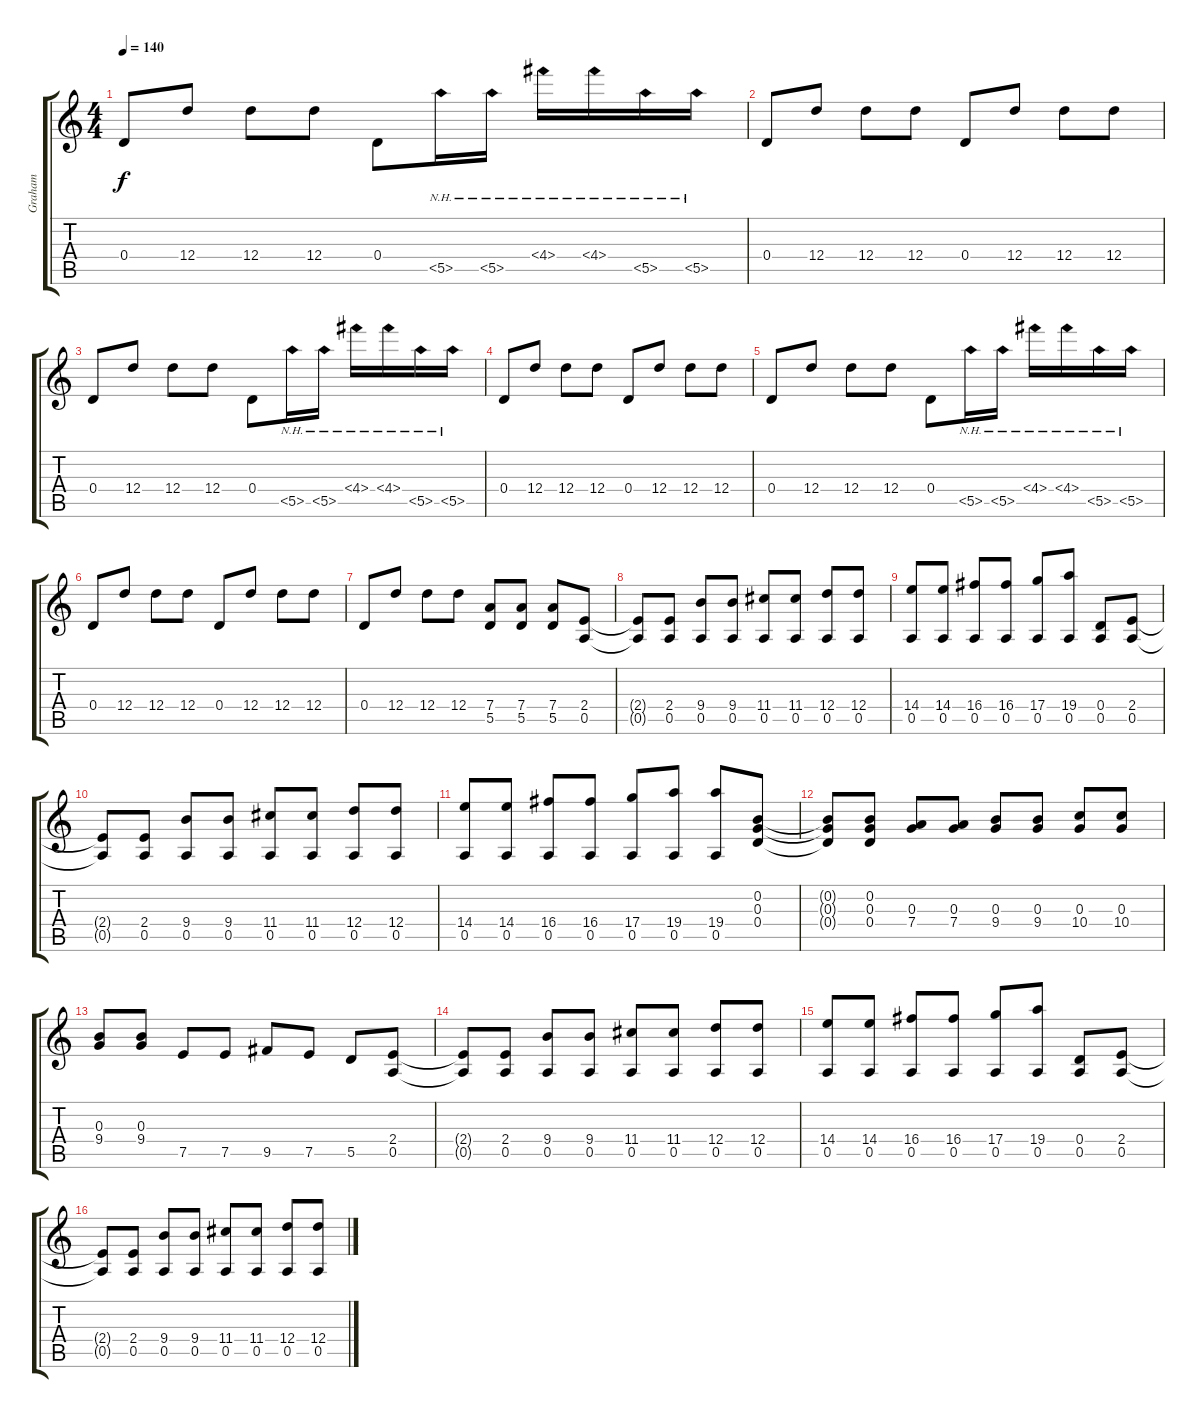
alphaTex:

\track ("Graham" "Graham") {instrument distortionguitar}
\staff {score tabs}
\tuning (E4 B3 G3 D3 A2 D2) {hide}
\ts (4 4)
\tempo 140
\clef g2
\ks c
0.4.8{dy f} 12.4.8 12.4.8 12.4.8 0.4.8 5.5{nh}.16 5.5{nh}.16 4.4{nh}.16 4.4{nh}.16 5.5{nh}.16 5.5{nh}.16 |
0.4.8 12.4.8 12.4.8 12.4.8 0.4.8 12.4.8 12.4.8 12.4.8 |
0.4.8 12.4.8 12.4.8 12.4.8 0.4.8 5.5{nh}.16 5.5{nh}.16 4.4{nh}.16 4.4{nh}.16 5.5{nh}.16 5.5{nh}.16 |
0.4.8 12.4.8 12.4.8 12.4.8 0.4.8 12.4.8 12.4.8 12.4.8 |
0.4.8 12.4.8 12.4.8 12.4.8 0.4.8 5.5{nh}.16 5.5{nh}.16 4.4{nh}.16 4.4{nh}.16 5.5{nh}.16 5.5{nh}.16 |
0.4.8 12.4.8 12.4.8 12.4.8 0.4.8 12.4.8 12.4.8 12.4.8 |
0.4.8 12.4.8 12.4.8 12.4.8 (7.4 5.5).8 (7.4 5.5).8 (7.4 5.5).8 (2.4 0.5).8 |
(2.4{t} 0.5{t}).8 (2.4 0.5).8 (9.4 0.5).8 (9.4 0.5).8 (11.4 0.5).8 (11.4 0.5).8 (12.4 0.5).8 (12.4 0.5).8 |
(14.4 0.5).8 (14.4 0.5).8 (16.4 0.5).8 (16.4 0.5).8 (17.4 0.5).8 (19.4 0.5).8 (0.4 0.5).8 (2.4 0.5).8 |
(2.4{t} 0.5{t}).8 (2.4 0.5).8 (9.4 0.5).8 (9.4 0.5).8 (11.4 0.5).8 (11.4 0.5).8 (12.4 0.5).8 (12.4 0.5).8 |
(14.4 0.5).8 (14.4 0.5).8 (16.4 0.5).8 (16.4 0.5).8 (17.4 0.5).8 (19.4 0.5).8 (19.4 0.5).8 (0.2 0.3 0.4).8 |
(0.2{t} 0.3{t} 0.4{t}).8 (0.2 0.3 0.4).8 (0.3 7.4).8 (0.3 7.4).8 (0.3 9.4).8 (0.3 9.4).8 (0.3 10.4).8 (0.3 10.4).8 |
(0.3 9.4).8 (0.3 9.4).8 7.5.8 7.5.8 9.5.8 7.5.8 5.5.8 (2.4 0.5).8 |
(2.4{t} 0.5{t}).8 (2.4 0.5).8 (9.4 0.5).8 (9.4 0.5).8 (11.4 0.5).8 (11.4 0.5).8 (12.4 0.5).8 (12.4 0.5).8 |
(14.4 0.5).8 (14.4 0.5).8 (16.4 0.5).8 (16.4 0.5).8 (17.4 0.5).8 (19.4 0.5).8 (0.4 0.5).8 (2.4 0.5).8 |
(2.4{t} 0.5{t}).8 (2.4 0.5).8 (9.4 0.5).8 (9.4 0.5).8 (11.4 0.5).8 (11.4 0.5).8 (12.4 0.5).8 (12.4 0.5).8
